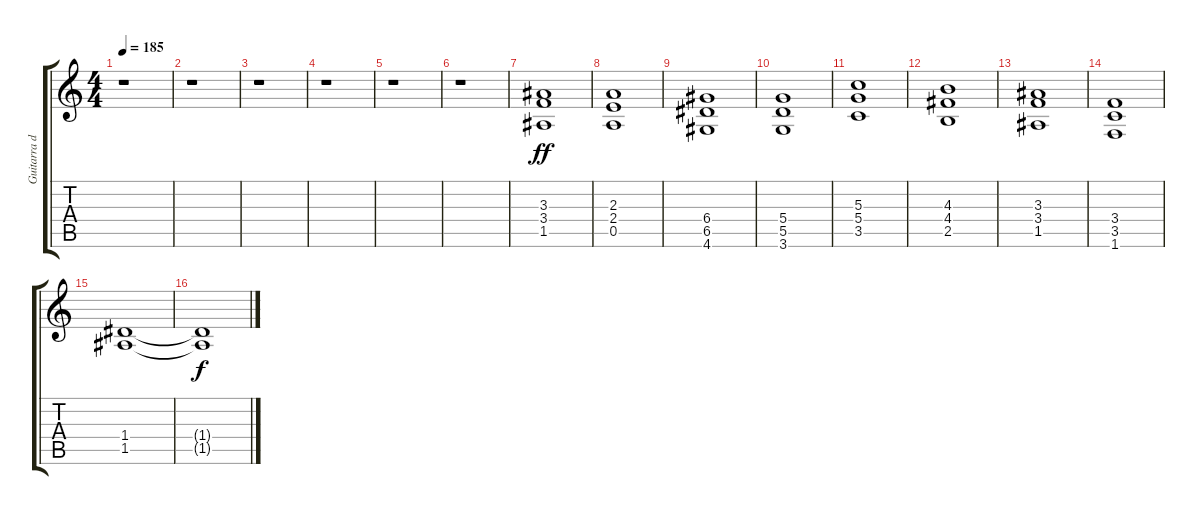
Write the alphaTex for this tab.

\track ("Guitarra de ayuda" "Guitarra d") {instrument distortionguitar}
\staff {score tabs}
\tuning (E4 B3 G3 D3 A2 E2) {hide}
\ts (4 4)
\tempo 185
\clef g2
\ks c
r.1{dy f} |
r.1 |
r.1 |
r.1 |
r.1 |
r.1 |
(3.3 3.4 1.5).1{dy ff} |
(2.3 2.4 0.5).1 |
(6.4 6.5 4.6).1 |
(5.4 5.5 3.6).1 |
(5.3 5.4 3.5).1 |
(4.3 4.4 2.5).1 |
(3.3 3.4 1.5).1 |
(3.4 3.5 1.6).1 |
(1.4 1.5).1 |
(1.4{t} 1.5{t}).1{dy f}
